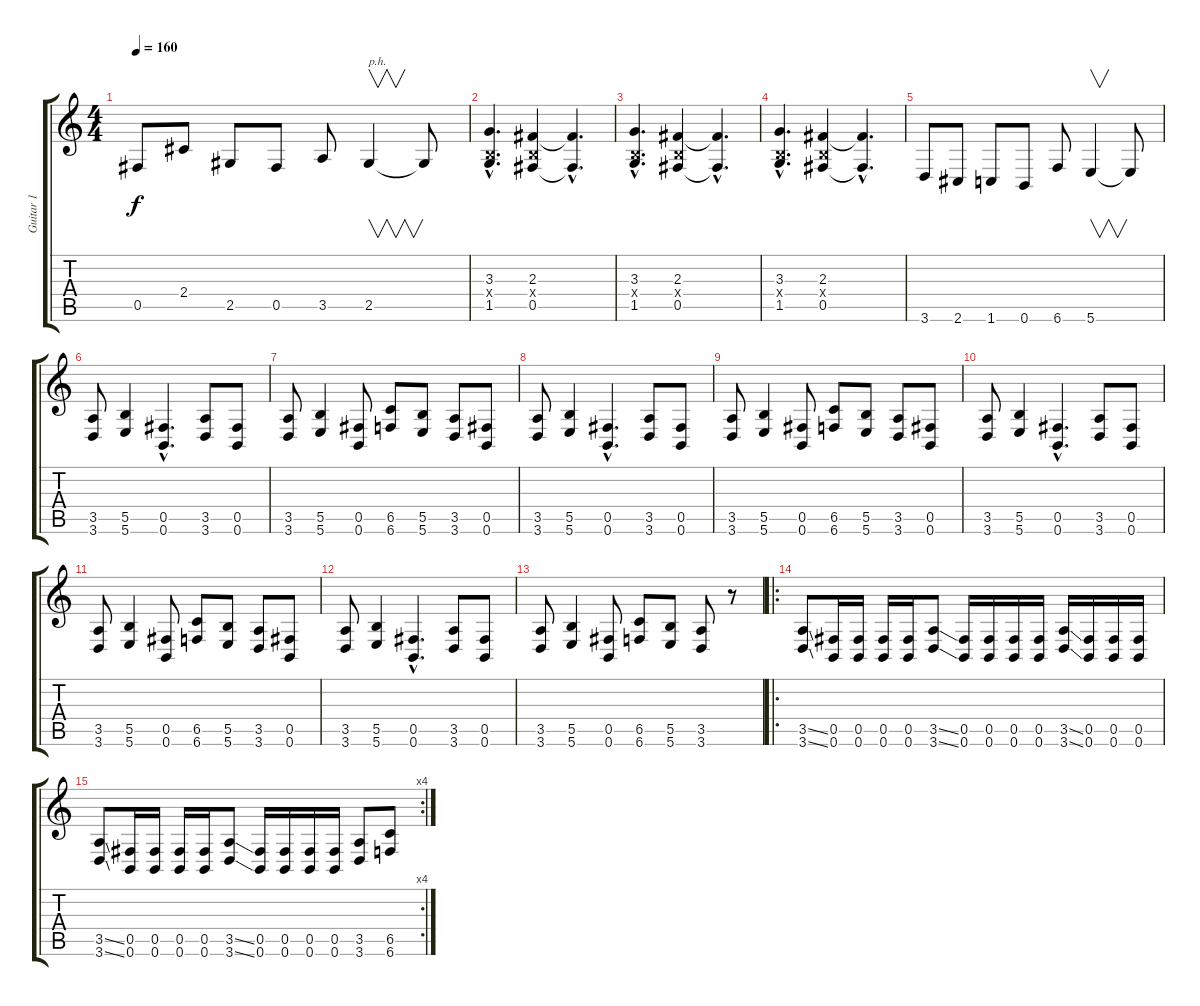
\track ("Guitar 1" "Guitar 1") {instrument overdrivenguitar}
\staff {score tabs}
\tuning (Db4 Ab3 E3 B2 Gb2 B1) {hide}
\ts (4 4)
\tempo 160
\clef g2
\ks c
0.5.8{dy f} 2.4.8 2.5.8 0.5.8 3.5.8 2.5.4{v txt "p.h."} 2.5{t}.8 |
(3.3{hac} 0.4{x} 1.5{hac}).4{d} (2.3 0.4{x} 0.5).4 (2.3{hac t} 0.5{hac t}).4{d} |
(3.3{hac} 0.4{hac x} 1.5{hac}).4{d} (2.3 0.4{x} 0.5).4 (2.3{hac t} 0.5{hac t}).4{d} |
(3.3{hac} 0.4{x} 1.5{hac}).4{d} (2.3 0.4{x} 0.5).4 (2.3{hac t} 0.5{hac t}).4{d} |
3.6.8 2.6.8 1.6.8 0.6.8 6.6.8 5.6.4{v} 5.6{t}.8 |
(3.5 3.6).8 (5.5 5.6).4 (0.5{hac} 0.6{hac}).4{d} (3.5 3.6).8 (0.5 0.6).8 |
(3.5 3.6).8 (5.5 5.6).4 (0.5 0.6).8 (6.5 6.6).8 (5.5 5.6).8 (3.5 3.6).8 (0.5 0.6).8 |
(3.5 3.6).8 (5.5 5.6).4 (0.5{hac} 0.6{hac}).4{d} (3.5 3.6).8 (0.5 0.6).8 |
(3.5 3.6).8 (5.5 5.6).4 (0.5 0.6).8 (6.5 6.6).8 (5.5 5.6).8 (3.5 3.6).8 (0.5 0.6).8 |
(3.5 3.6).8 (5.5 5.6).4 (0.5{hac} 0.6{hac}).4{d} (3.5 3.6).8 (0.5 0.6).8 |
(3.5 3.6).8 (5.5 5.6).4 (0.5 0.6).8 (6.5 6.6).8 (5.5 5.6).8 (3.5 3.6).8 (0.5 0.6).8 |
(3.5 3.6).8 (5.5 5.6).4 (0.5{hac} 0.6{hac}).4{d} (3.5 3.6).8 (0.5 0.6).8 |
(3.5 3.6).8 (5.5 5.6).4 (0.5 0.6).8 (6.5 6.6).8 (5.5 5.6).8 (3.5 3.6).8 r.8 |
\ro
(3.5{ss} 3.6{ss}).8 (0.5 0.6).16 (0.5 0.6).16 (0.5 0.6).16 (0.5 0.6).16 (3.5{ss} 3.6{ss}).8 (0.5 0.6).16 (0.5 0.6).16 (0.5 0.6).16 (0.5 0.6).16 (3.5{ss} 3.6{ss}).16 (0.5 0.6).16 (0.5 0.6).16 (0.5 0.6).16 |
\rc 4
(3.5{ss} 3.6{ss}).8 (0.5 0.6).16 (0.5 0.6).16 (0.5 0.6).16 (0.5 0.6).16 (3.5{ss} 3.6{ss}).8 (0.5 0.6).16 (0.5 0.6).16 (0.5 0.6).16 (0.5 0.6).16 (3.5 3.6).8 (6.5 6.6).8
